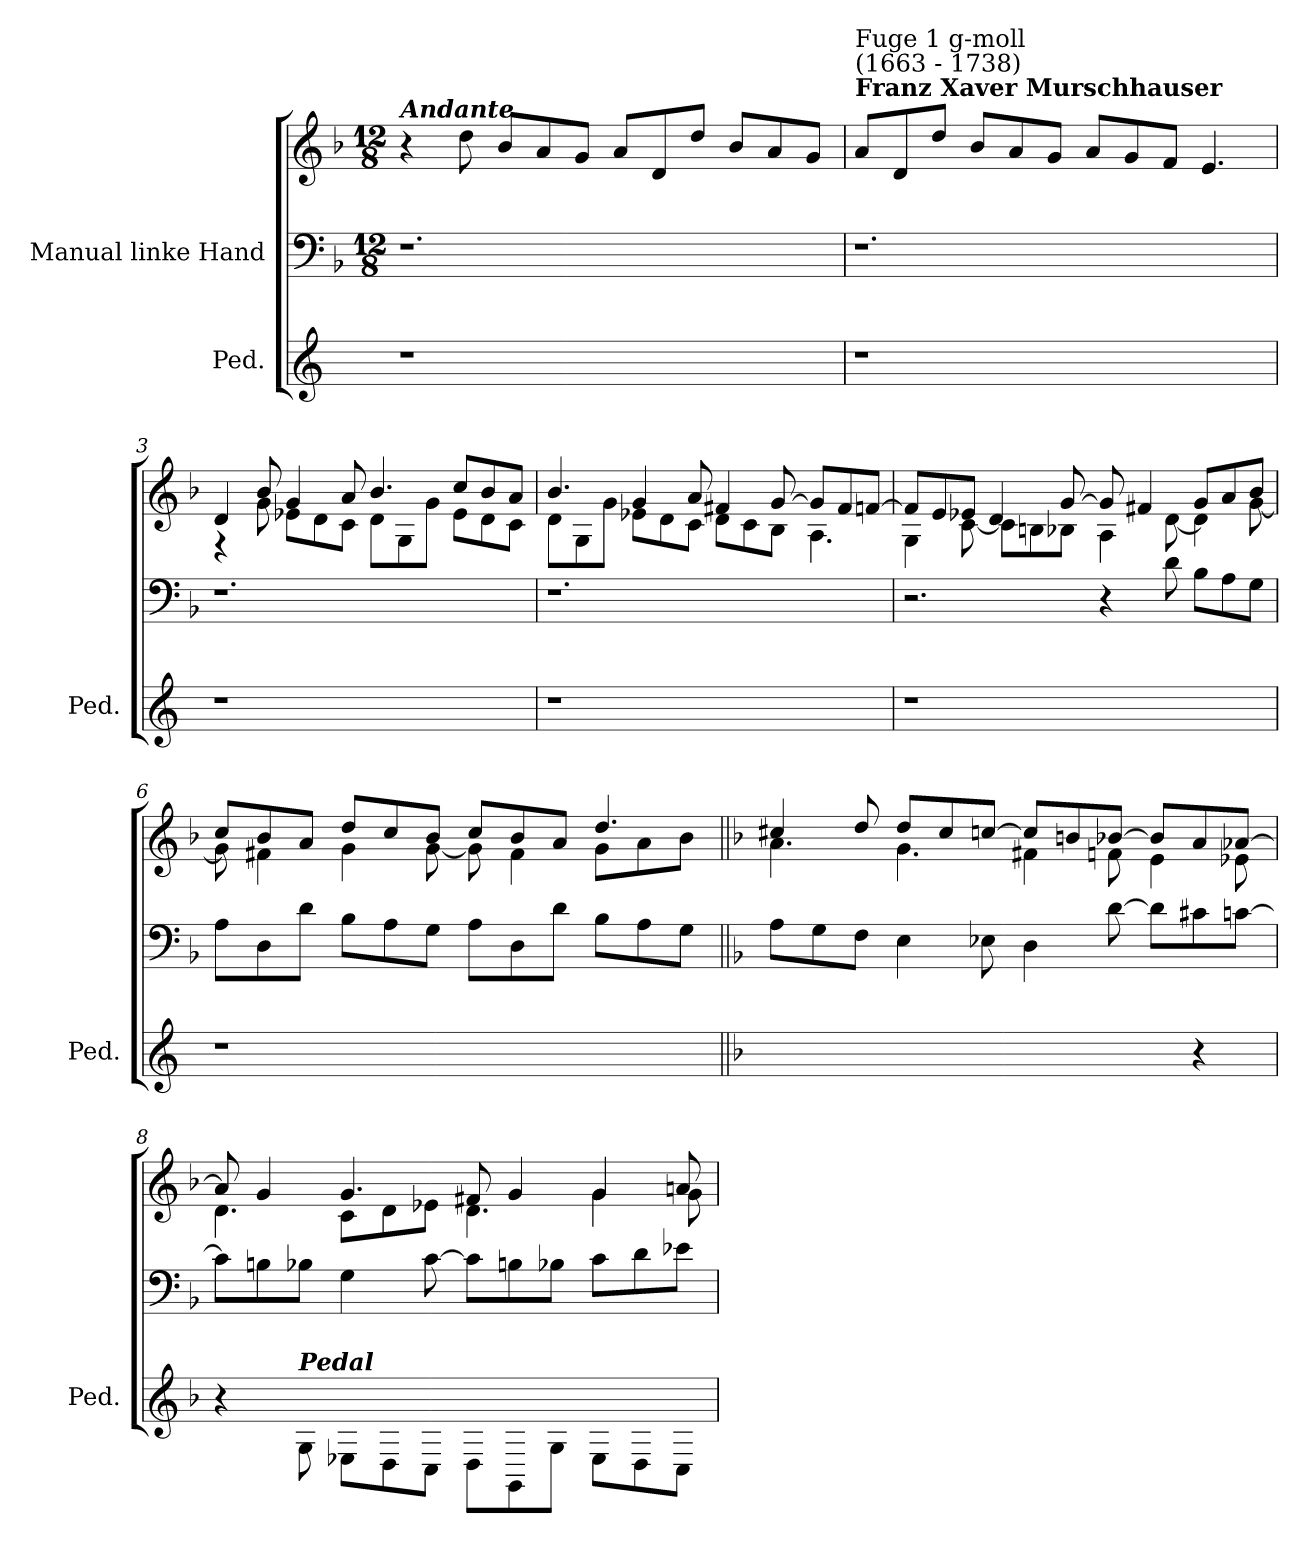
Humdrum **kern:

**kern	**kern	**kern
*part2	*part1	*part1
*staff3	*staff2	*staff1
*I"Ped.	*I"Manual linke Hand	*
*I'Ped.	*	*
*clefG2	*clefF4	*clefG2
*k[]	*k[b-]	*k[b-]
*	*M12/8	*M12/8
=1	=1	=1
!	!	!LO:TX:a:Bi:t=Andante
1r	1.r	4r
.	.	8dd\
.	.	8b-/L
.	.	8a/
.	.	8g/J
.	.	8a/L
.	.	8d/
2ryy	.	8dd/J
.	.	8b-/L
.	.	8a/
.	.	8g/J
=2	=2	=2
!	!	!LO:TX:a:B:t=Franz Xaver Murschhauser
!	!	!LO:TX:a:t=(1663 - 1738)
!	!	!LO:TX:a:t=Fuge 1 g-moll
1r	1.r	8a/L
.	.	8d/
.	.	8dd/J
.	.	8b-/L
.	.	8a/
.	.	8g/J
.	.	8a/L
.	.	8g/
2ryy	.	8f/J
.	.	4.e/
!!LO:LB:g=z
=3	=3	=3
*	*	*^
1r	1.r	4d/	4r
.	.	8b-/	8g\
.	.	4g/	8e-X\L
.	.	.	8d\
.	.	8a/	8c\J
.	.	4.b-/	8d\L
.	.	.	8G\
2ryy	.	.	8g\J
.	.	8cc/L	8e-\L
.	.	8b-/	8d\
.	.	8a/J	8c\J
!!LO:LB:g=z	!!
=4	=4	=4	=4
1r	1.r	4.b-/	8d\L
.	.	.	8G\
.	.	.	8g\J
.	.	4g/	8e-X\L
.	.	.	8d\
.	.	8a/	8c\J
.	.	4f#X/	8d\L
.	.	.	8c\
2ryy	.	[8g/	8B-\J
.	.	8g/L]	4.A\
.	.	8f#/	.
.	.	[8fn/J	.
=5	=5	=5	=5
1r	2.r	8f/L]	4G\
.	.	8e/	.
.	.	8e-X/J	[8c\
.	.	4d/	8c\L]
.	.	.	8Bn\
.	.	[8g/	8B-X\J
.	4r	8g/]	4A\
.	.	4f#X/	.
2ryy	8d\	.	[8d\
.	8B-\L	8g/L	4d\]
.	8A\	8a/	.
.	8G\J	8b-/J	[8g\
!!LO:LB:g=z	!!
=6	=6	=6	=6
1r	8A\L	8cc/L	8g\]
.	8D\	8b-/	4f#X\
.	8d\J	8a/J	.
.	8B-\L	8dd/L	4g\
.	8A\	8cc/	.
.	8G\J	8b-/J	[8g\
.	8A\L	8cc/L	8g\]
.	8D\	8b-/	4f#\
2ryy	8d\J	8a/J	.
.	8B-\L	4.dd/	8g\L
.	8A\	.	8a\
.	8G\J	.	8b-\J
!!LO:PB:g=z	!!
=7||	=7||	=7||	=7||
*k[b-]	*	*	*
4ryy	8A\L	4cc#X/	4.a\
.	8G\	.	.
4ryy	8F\J	8dd/	.
.	4E\	8dd/L	4.g\
4ryy	.	8cc#/	.
.	8E-X\	[8ccn/J	.
4ryy	4D\	8cc/L]	4f#X\
.	.	8bn/	.
4ryy	[8d\	[8b-X/J	8fn\
.	8d\L]	8b-/L]	4e\
4r	8c#X\	8a/	.
.	[8cn\J	[8a-X/J	8e-X\
!!LO:LB:g=z	!!
=8	=8	=8	=8
4r	8c\L]	8a-/]	4.d\
.	8Bn\	4g/	.
!LO:TX:a:Bi:t=Pedal	!	!	!
8G\	8B-X\J	.	.
8E-X\L	4G\	4.g/	8c\L
8D\	.	.	8d\
8C\J	[8c\	.	8e-X\J
8D\L	8c\L]	8f#X/	4.d\
8GG\	8Bn\	4g/	.
8G\J	8B-X\J	.	.
8E-\L	8c\L	4g/	4g\
8D\	8d\	.	.
8C\J	8e-X\J	8an/	8g\
*	*	*v	*v
=	=	=
*-	*-	*-
